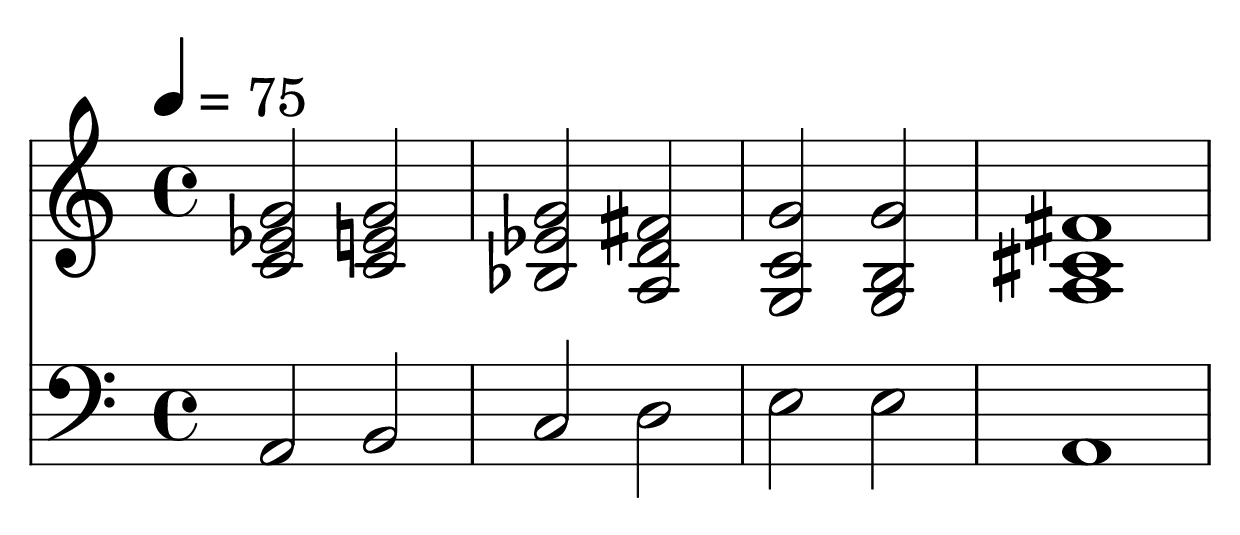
\version "2.22.2"

\include "page.ly"

global = {
  \time  4/4
  \tempo 4 = 75
}

% NOTE: See `https://youtu.be/zYjsOP7sju8?t=397`.

\score {
  <<
    \new Staff \with { midiInstrument = "oboe" } {
      \global
      \clef treble
      \relative c' {
        < c    ees g   >2 < c  e g   > |
        < bes  ees g   >  < a  d fis > |
        < g    c   g'  >  < g  b g'  > |
        < a    cis fis >1
      }
    }
    \new Staff \with { midiInstrument = "cello" } {
      \global
      \clef bass
      \relative c {
        a2  b   |
        c   d   |
        e   e   |
        a,1
      }
    }
  >>
  \layout { }
  \midi { }
}
